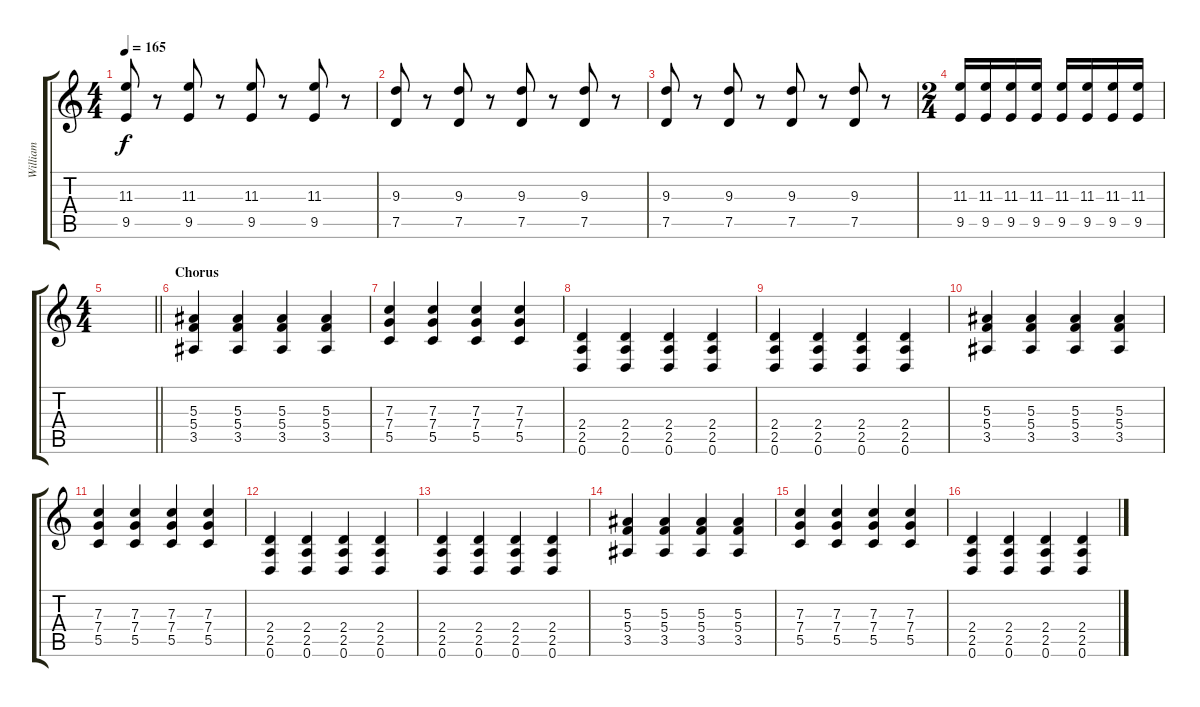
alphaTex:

\track ("William" "William") {instrument distortionguitar}
\staff {score tabs}
\tuning (D4 A3 F3 C3 G2 D2) {hide}
\ts (4 4)
\tempo 165
\clef g2
\ks c
(11.3 9.5).8{dy f} r.8 (11.3 9.5).8 r.8 (11.3 9.5).8 r.8 (11.3 9.5).8 r.8 |
(9.3 7.5).8 r.8 (9.3 7.5).8 r.8 (9.3 7.5).8 r.8 (9.3 7.5).8 r.8 |
(9.3 7.5).8 r.8 (9.3 7.5).8 r.8 (9.3 7.5).8 r.8 (9.3 7.5).8 r.8 |
\ts (2 4)
(11.3 9.5).16 (11.3 9.5).16 (11.3 9.5).16 (11.3 9.5).16 (11.3 9.5).16 (11.3 9.5).16 (11.3 9.5).16 (11.3 9.5).16 |
\ts (4 4)
\barLineRight lightlight
|
\section ("" "Chorus")
(5.3 5.4 3.5).4 (5.3 5.4 3.5).4 (5.3 5.4 3.5).4 (5.3 5.4 3.5).4 |
(7.3 7.4 5.5).4 (7.3 7.4 5.5).4 (7.3 7.4 5.5).4 (7.3 7.4 5.5).4 |
(2.4 2.5 0.6).4 (2.4 2.5 0.6).4 (2.4 2.5 0.6).4 (2.4 2.5 0.6).4 |
(2.4 2.5 0.6).4 (2.4 2.5 0.6).4 (2.4 2.5 0.6).4 (2.4 2.5 0.6).4 |
(5.3 5.4 3.5).4 (5.3 5.4 3.5).4 (5.3 5.4 3.5).4 (5.3 5.4 3.5).4 |
(7.3 7.4 5.5).4 (7.3 7.4 5.5).4 (7.3 7.4 5.5).4 (7.3 7.4 5.5).4 |
(2.4 2.5 0.6).4 (2.4 2.5 0.6).4 (2.4 2.5 0.6).4 (2.4 2.5 0.6).4 |
(2.4 2.5 0.6).4 (2.4 2.5 0.6).4 (2.4 2.5 0.6).4 (2.4 2.5 0.6).4 |
(5.3 5.4 3.5).4 (5.3 5.4 3.5).4 (5.3 5.4 3.5).4 (5.3 5.4 3.5).4 |
(7.3 7.4 5.5).4 (7.3 7.4 5.5).4 (7.3 7.4 5.5).4 (7.3 7.4 5.5).4 |
(2.4 2.5 0.6).4 (2.4 2.5 0.6).4 (2.4 2.5 0.6).4 (2.4 2.5 0.6).4
